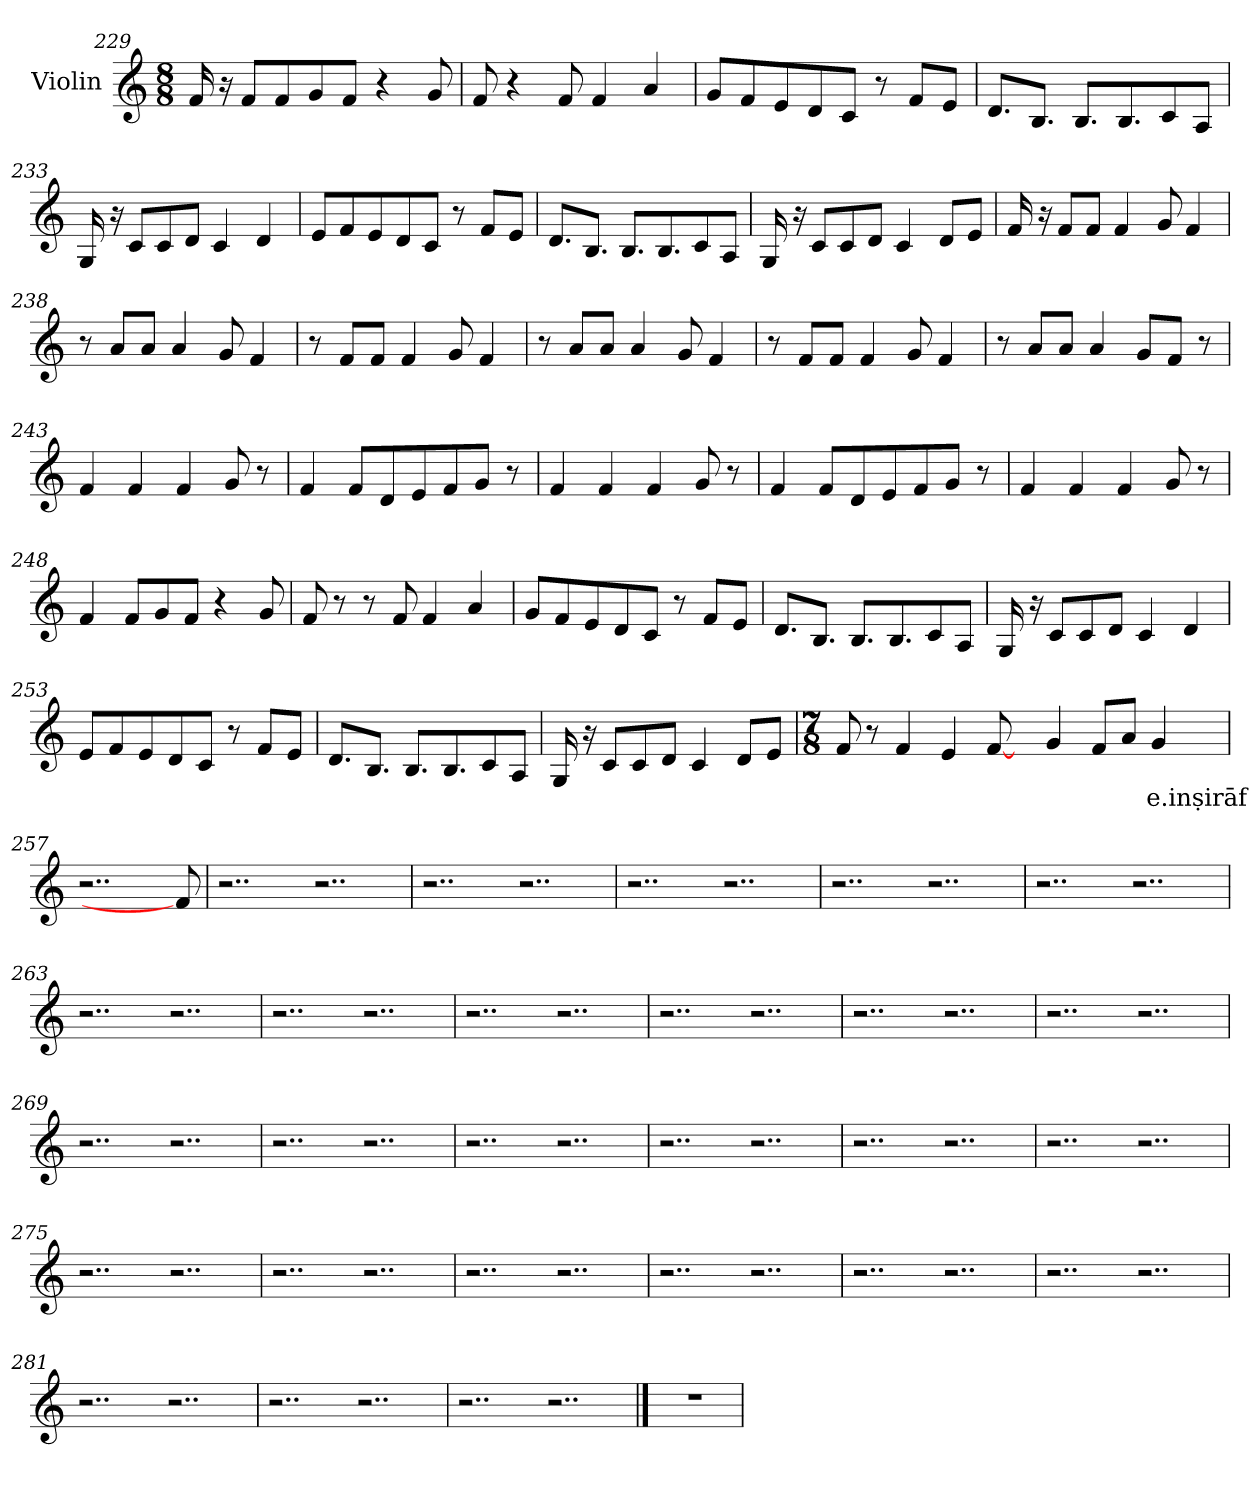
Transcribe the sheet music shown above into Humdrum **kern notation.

**kern	**text
*part1	*part1
*staff1	*staff1
*I"Violin	*
*clefG2	*
*k[]	*
*M8/8	*
=229	=229
16f/	.
16r	.
8f/L	.
8f/	.
8g/	.
8f/J	.
4r	.
8g/	.
=230	=230
8f/	.
4r	.
8f/	.
4f/	.
4a/	.
!!LO:PB:g=z
=231	=231
8g/L	.
8f/	.
8e/	.
8d/	.
8c/J	.
8r	.
8f/L	.
8e/J	.
=232	=232
8.d/L	.
8.B/J	.
8.B/L	.
8.B/	.
8c/	.
8A/J	.
=233	=233
16G/	.
16r	.
8c/L	.
8c/	.
8d/J	.
4c/	.
4d/	.
=234	=234
8e/L	.
8f/	.
8e/	.
8d/	.
8c/J	.
8r	.
8f/L	.
8e/J	.
!!LO:LB:g=z
=235	=235
8.d/L	.
8.B/J	.
8.B/L	.
8.B/	.
8c/	.
8A/J	.
=236	=236
16G/	.
16r	.
8c/L	.
8c/	.
8d/J	.
4c/	.
8d/L	.
8e/J	.
=237	=237
16f/	.
16r	.
8f/L	.
8f/J	.
4f/	.
8g/	.
4f/	.
=238	=238
8r	.
8a/L	.
8a/J	.
4a/	.
8g/	.
4f/	.
!!LO:LB:g=z
=239	=239
8r	.
8f/L	.
8f/J	.
4f/	.
8g/	.
4f/	.
=240	=240
8r	.
8a/L	.
8a/J	.
4a/	.
8g/	.
4f/	.
=241	=241
8r	.
8f/L	.
8f/J	.
4f/	.
8g/	.
4f/	.
=242	=242
8r	.
8a/L	.
8a/J	.
4a/	.
8g/L	.
8f/J	.
8r	.
=243	=243
4f/	.
4f/	.
4f/	.
8g/	.
8r	.
!!LO:LB:g=z
=244	=244
4f/	.
8f/L	.
8d/	.
8e/	.
8f/	.
8g/J	.
8r	.
=245	=245
4f/	.
4f/	.
4f/	.
8g/	.
8r	.
=246	=246
4f/	.
8f/L	.
8d/	.
8e/	.
8f/	.
8g/J	.
8r	.
=247	=247
4f/	.
4f/	.
4f/	.
8g/	.
8r	.
=248	=248
4f/	.
8f/L	.
8g/	.
8f/J	.
4r	.
8g/	.
!!LO:LB:g=z
=249	=249
8f/	.
8r	.
8r	.
8f/	.
4f/	.
4a/	.
=250	=250
8g/L	.
8f/	.
8e/	.
8d/	.
8c/J	.
8r	.
8f/L	.
8e/J	.
=251	=251
8.d/L	.
8.B/J	.
8.B/L	.
8.B/	.
8c/	.
8A/J	.
=252	=252
16G/	.
16r	.
8c/L	.
8c/	.
8d/J	.
4c/	.
4d/	.
!!LO:LB:g=z
=253	=253
8e/L	.
8f/	.
8e/	.
8d/	.
8c/J	.
8r	.
8f/L	.
8e/J	.
=254	=254
8.d/L	.
8.B/J	.
8.B/L	.
8.B/	.
8c/	.
8A/J	.
=255	=255
16G/	.
16r	.
8c/L	.
8c/	.
8d/J	.
4c/	.
8d/L	.
8e/J	.
!!LO:LB:g=z
=256	=256
*M7/8	*
8f/	.
8r	.
4f/	.
4e/	.
[8f/	.
8ryy	.
4g/	.
8f/L	.
8a/J	.
!	!LO:LY:b
4g/	e.inṣirāf
=257	=257
2..r	.
8f/]	.
=258	=258
2..r	.
2..r	.
=259	=259
2..r	.
2..r	.
=260	=260
2..r	.
2..r	.
=261	=261
2..r	.
2..r	.
!!LO:LB:g=z
=262	=262
2..r	.
2..r	.
=263	=263
2..r	.
2..r	.
=264	=264
2..r	.
2..r	.
=265	=265
2..r	.
2..r	.
=266	=266
2..r	.
2..r	.
=267	=267
2..r	.
2..r	.
=268	=268
2..r	.
2..r	.
=269	=269
2..r	.
2..r	.
!!LO:PB:g=z
=270	=270
2..r	.
2..r	.
=271	=271
2..r	.
2..r	.
=272	=272
2..r	.
2..r	.
=273	=273
2..r	.
2..r	.
=274	=274
2..r	.
2..r	.
=275	=275
2..r	.
2..r	.
=276	=276
2..r	.
2..r	.
=277	=277
2..r	.
2..r	.
!!LO:LB:g=z
=278	=278
2..r	.
2..r	.
=279	=279
2..r	.
2..r	.
=280	=280
2..r	.
2..r	.
=281	=281
2..r	.
2..r	.
=282	=282
2..r	.
2..r	.
=283	=283
2..r	.
2..r	.
==284	==284
2..r	.
=	=
*-	*-
